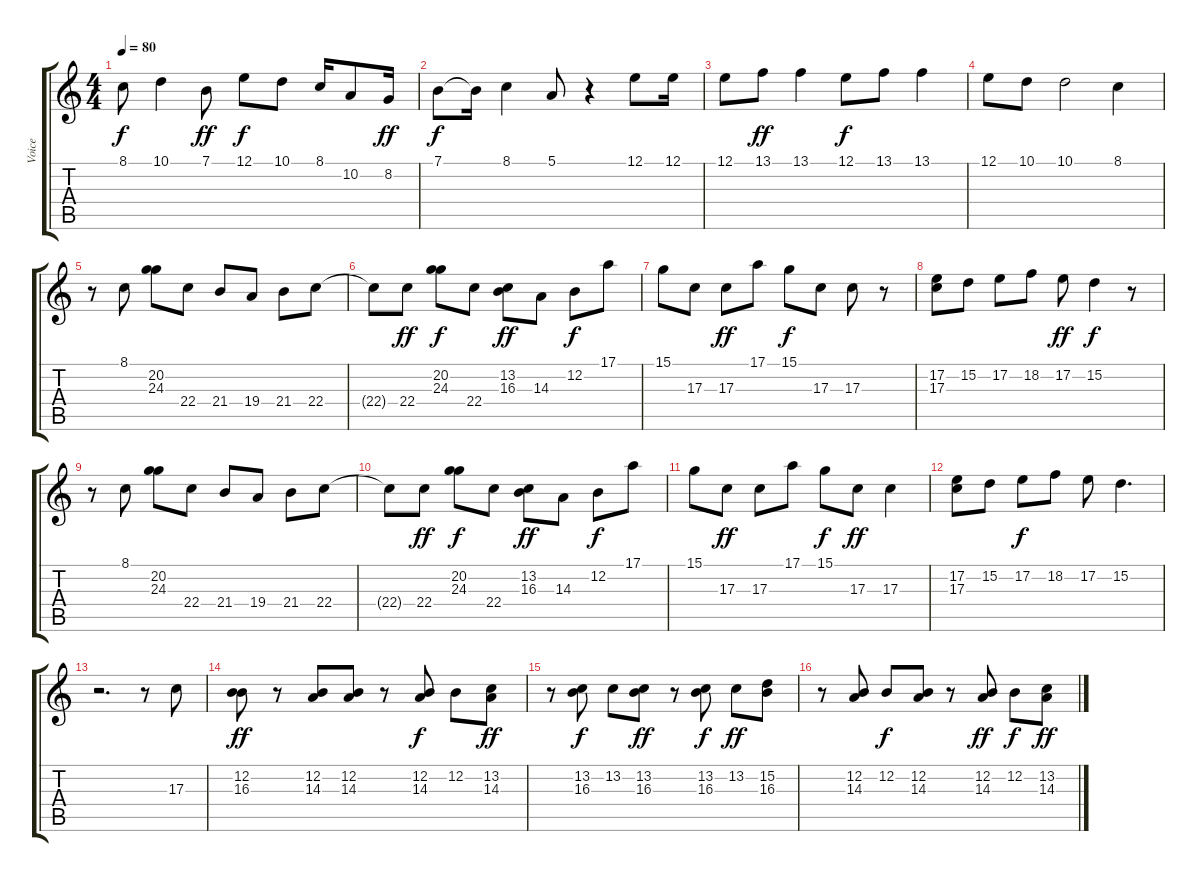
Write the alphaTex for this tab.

\track ("Voice" "Voice") {instrument pad1newage}
\staff {score tabs}
\tuning (E4 B3 G3 D3 A2 E2) {hide}
\ts (4 4)
\tempo 80
\clef g2
\ks c
8.1.8{dy f} 10.1.4 7.1.8{dy ff} 12.1.8{dy f} 10.1.8 8.1.16 10.2.8 8.2.16{dy ff} |
7.1.8{dy f} 7.1{t}.16 8.1.4 5.1.8 r.4 12.1.8 12.1.16 |
12.1.8 13.1.8{dy ff} 13.1.4 12.1.8{dy f} 13.1.8 13.1.4 |
12.1.8 10.1.8 10.1.2 8.1.4 |
r.8 8.1.8 (20.2 24.3).8 22.4.8 21.4.8 19.4.8 21.4.8 22.4.8 |
22.4{t}.8 22.4.8{dy ff} (20.2 24.3).8{dy f} 22.4.8 (13.2 16.3).8{dy ff} 14.3.8 12.2.8{dy f} 17.1.8 |
15.1.8 17.3.8 17.3.8{dy ff} 17.1.8 15.1.8{dy f} 17.3.8 17.3.8 r.8 |
(17.2 17.3).8 15.2.8 17.2.8 18.2.8 17.2.8{dy ff} 15.2.4{dy f} r.8 |
r.8 8.1.8 (20.2 24.3).8 22.4.8 21.4.8 19.4.8 21.4.8 22.4.8 |
22.4{t}.8 22.4.8{dy ff} (20.2 24.3).8{dy f} 22.4.8 (13.2 16.3).8{dy ff} 14.3.8 12.2.8{dy f} 17.1.8 |
15.1.8 17.3.8{dy ff} 17.3.8 17.1.8 15.1.8{dy f} 17.3.8{dy ff} 17.3.4 |
(17.2 17.3).8 15.2.8 17.2.8{dy f} 18.2.8 17.2.8 15.2.4{d} |
r.2{d} r.8 17.3.8 |
(12.2 16.3).8{dy ff} r.8 (12.2 14.3).8 (12.2 14.3).8 r.8 (12.2 14.3).8{dy f} 12.2.8 (13.2 14.3).8{dy ff} |
r.8 (13.2 16.3).8{dy f} 13.2.8 (13.2 16.3).8{dy ff} r.8 (13.2 16.3).8{dy f} 13.2.8{dy ff} (15.2 16.3).8 |
r.8 (12.2 14.3).8 12.2.8{dy f} (12.2 14.3).8 r.8 (12.2 14.3).8{dy ff} 12.2.8{dy f} (13.2 14.3).8{dy ff}
